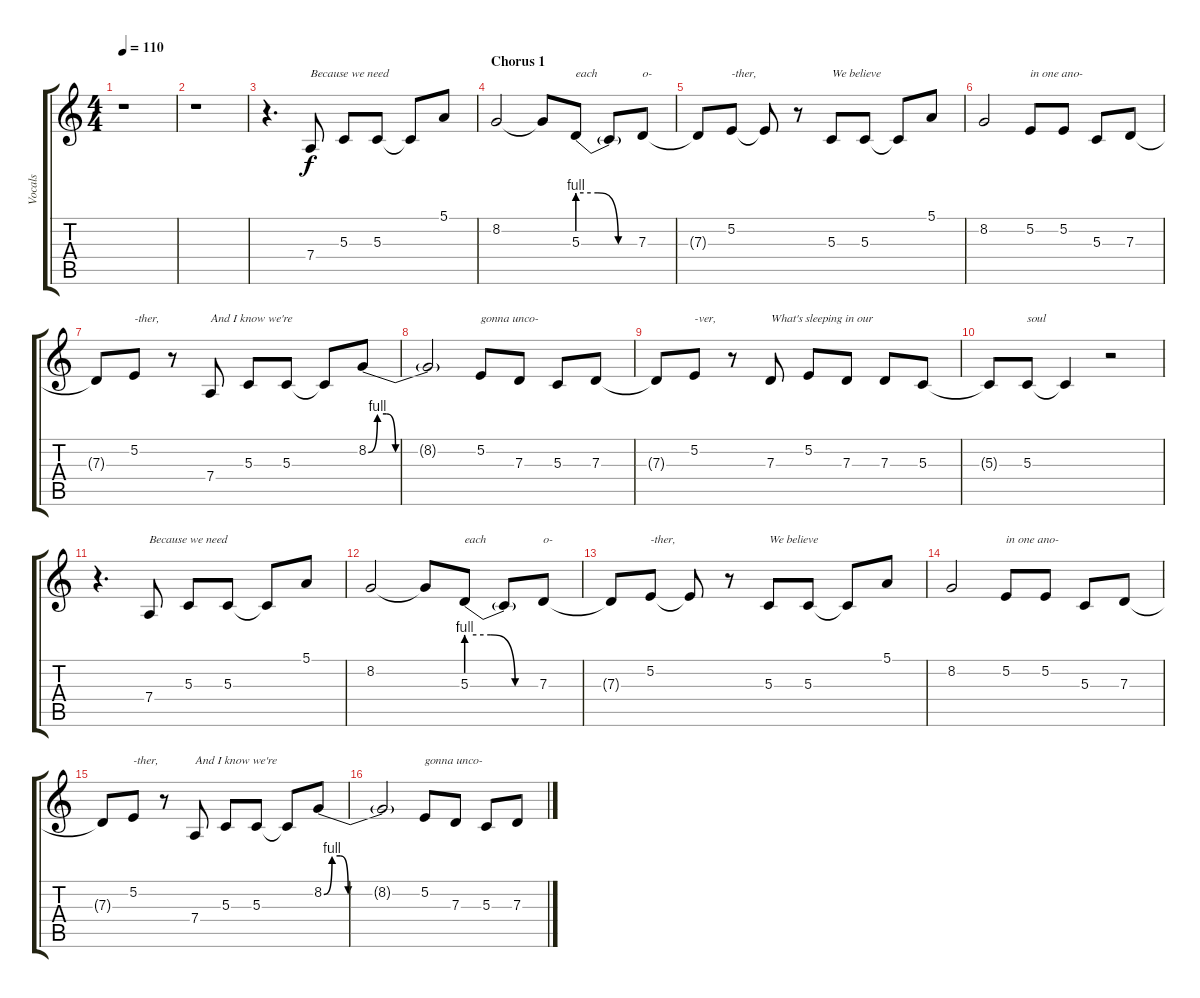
\track ("Vocals" "Vocals") {instrument tenorsax}
\staff {score tabs}
\tuning (E4 B3 G3 D3 A2 E2) {hide}
\ts (4 4)
\tempo 110
\clef g2
\ks c
r.1{dy f} |
r.1 |
r.4{d} 7.4.8{txt "Because we need"} 5.3.8 5.3.8 5.3{t}.8 5.1.8 |
\section ("" "Chorus 1")
8.2.2 8.2{t}.8 5.3{be (custom 0 4 20 4 40 0 60 0)}.8{txt "each"} 5.3{t}.8 7.3.8{txt "o-"} |
7.3{t}.8 5.2.8{txt "-ther,"} 5.2{t}.8 r.8 5.3.8{txt "We believe"} 5.3.8 5.3{t}.8 5.1.8 |
8.2.2 5.2.8{txt "in one ano-"} 5.2.8 5.3.8 7.3.8 |
7.3{t}.8 5.2.8{txt "-ther,"} r.8 7.4.8{txt "And I know we're"} 5.3.8 5.3.8 5.3{t}.8 8.2{be (custom 0 0 5 4 10 4 15 0 60 0)}.8 |
8.2{t}.2 5.2.8{txt "gonna unco-"} 7.3.8 5.3.8 7.3.8 |
7.3{t}.8 5.2.8{txt "-ver,"} r.8 7.3.8{txt "What's sleeping in our"} 5.2.8 7.3.8 7.3.8 5.3.8 |
5.3{t}.8 5.3.8{txt "soul"} 5.3{t}.4 r.2 |
r.4{d} 7.4.8{txt "Because we need"} 5.3.8 5.3.8 5.3{t}.8 5.1.8 |
8.2.2 8.2{t}.8 5.3{be (custom 0 4 20 4 40 0 60 0)}.8{txt "each"} 5.3{t}.8 7.3.8{txt "o-"} |
7.3{t}.8 5.2.8{txt "-ther,"} 5.2{t}.8 r.8 5.3.8{txt "We believe"} 5.3.8 5.3{t}.8 5.1.8 |
8.2.2 5.2.8{txt "in one ano-"} 5.2.8 5.3.8 7.3.8 |
7.3{t}.8 5.2.8{txt "-ther,"} r.8 7.4.8{txt "And I know we're"} 5.3.8 5.3.8 5.3{t}.8 8.2{be (custom 0 0 5 4 10 4 15 0 60 0)}.8 |
8.2{t}.2 5.2.8{txt "gonna unco-"} 7.3.8 5.3.8 7.3.8
